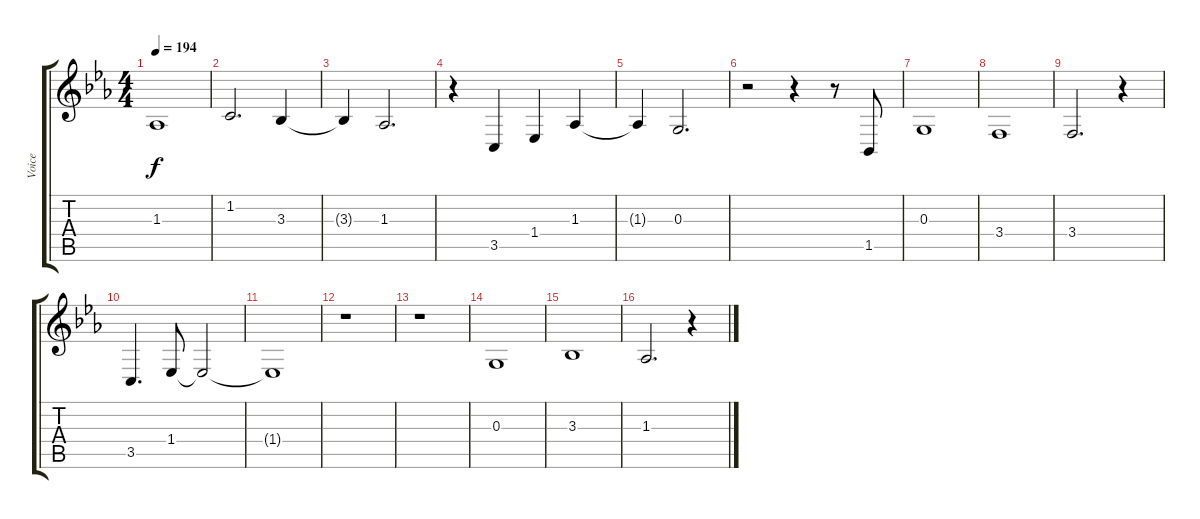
\track ("Voice" "Voice") {instrument cello}
\staff {score tabs}
\tuning (E4 B3 G3 D3 A2 E2) {hide}
\ts (4 4)
\tempo 194
\clef g2
\ks eb
1.3.1{dy f} |
1.2.2{d} 3.3.4 |
3.3{t}.4 1.3.2{d} |
r.4 3.5.4 1.4.4 1.3.4 |
1.3{t}.4 0.3.2{d} |
r.2 r.4 r.8 1.5.8 |
0.3.1 |
3.4.1 |
3.4.2{d} r.4 |
3.5.4{d} 1.4.8 1.4{t}.2 |
1.4{t}.1 |
r.1 |
r.1 |
0.3.1 |
3.3.1 |
1.3.2{d} r.4
